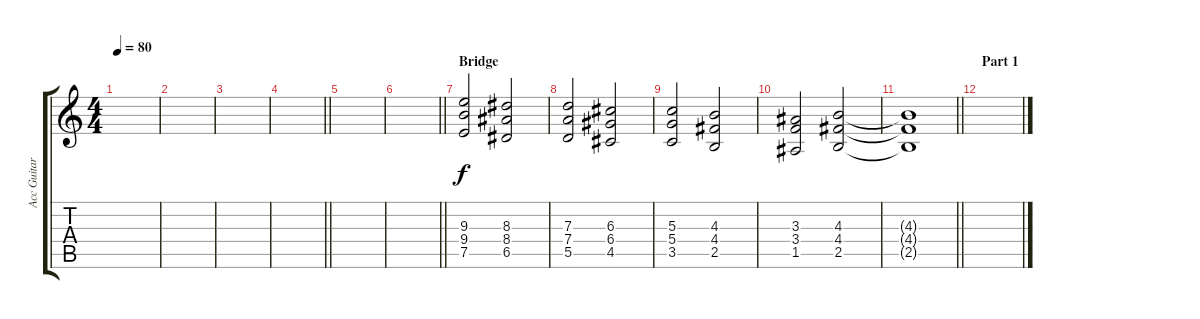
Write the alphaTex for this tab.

\track ("Acc Guitar" "Acc Guitar") {instrument acousticguitarsteel}
\staff {score tabs}
\tuning (E4 B3 G3 D3 A2 E2) {hide}
\ts (4 4)
\tempo 80
\clef g2
\ks c
|
|
|
\barLineRight lightlight
|
|
\barLineRight lightlight
|
\section ("" "Bridge")
(9.3 9.4 7.5).2 (8.3 8.4 6.5).2 |
(7.3 7.4 5.5).2 (6.3 6.4 4.5).2 |
(5.3 5.4 3.5).2 (4.3 4.4 2.5).2 |
(3.3 3.4 1.5).2 (4.3 4.4 2.5).2 |
\barLineRight lightlight
(4.3{t} 4.4{t} 2.5{t}).1 |
\section ("" "Part 1")
